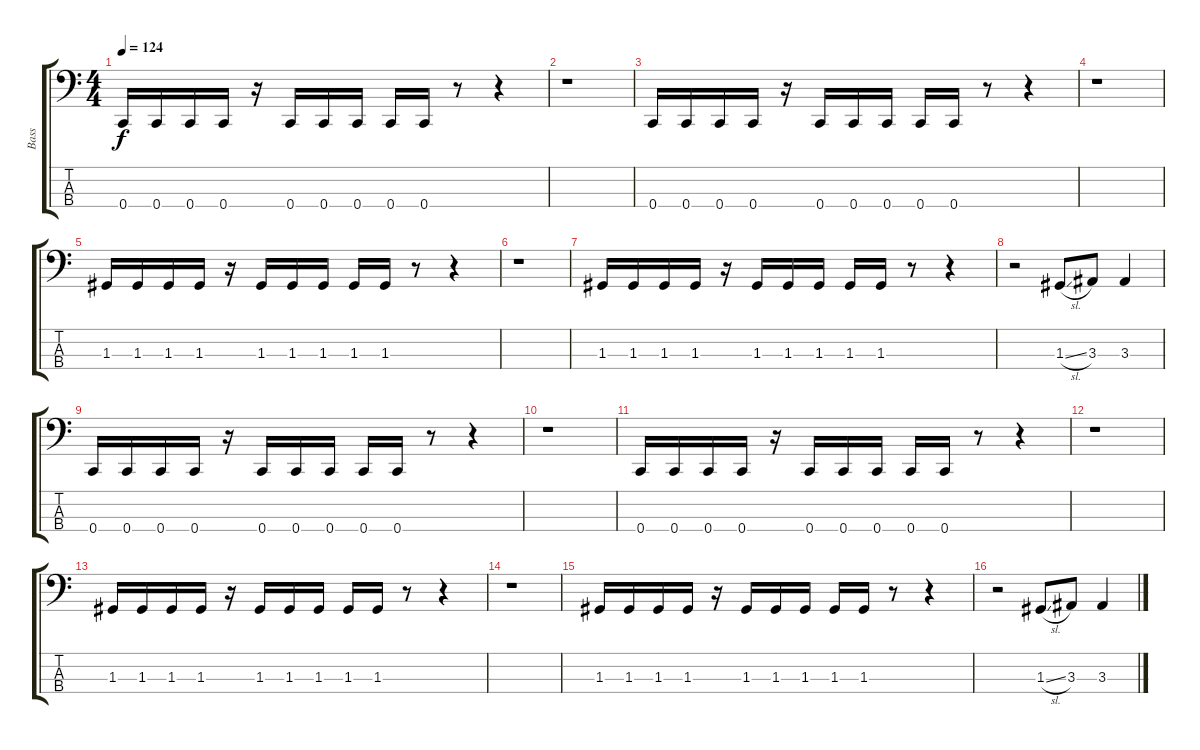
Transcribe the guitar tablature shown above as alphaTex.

\track ("Bass" "Bass") {instrument electricbasspick}
\staff {score tabs}
\tuning (F2 C2 G1 C1) {hide}
\ts (4 4)
\tempo 124
\clef f4
\ks c
0.4.16{dy f} 0.4.16 0.4.16 0.4.16 r.16 0.4.16 0.4.16 0.4.16 0.4.16 0.4.16 r.8 r.4 |
r.1 |
0.4.16 0.4.16 0.4.16 0.4.16 r.16 0.4.16 0.4.16 0.4.16 0.4.16 0.4.16 r.8 r.4 |
r.1 |
1.3.16 1.3.16 1.3.16 1.3.16 r.16 1.3.16 1.3.16 1.3.16 1.3.16 1.3.16 r.8 r.4 |
r.1 |
1.3.16 1.3.16 1.3.16 1.3.16 r.16 1.3.16 1.3.16 1.3.16 1.3.16 1.3.16 r.8 r.4 |
r.2 1.3{sl}.8 3.3.8 3.3.4 |
0.4.16 0.4.16 0.4.16 0.4.16 r.16 0.4.16 0.4.16 0.4.16 0.4.16 0.4.16 r.8 r.4 |
r.1 |
0.4.16 0.4.16 0.4.16 0.4.16 r.16 0.4.16 0.4.16 0.4.16 0.4.16 0.4.16 r.8 r.4 |
r.1 |
1.3.16 1.3.16 1.3.16 1.3.16 r.16 1.3.16 1.3.16 1.3.16 1.3.16 1.3.16 r.8 r.4 |
r.1 |
1.3.16 1.3.16 1.3.16 1.3.16 r.16 1.3.16 1.3.16 1.3.16 1.3.16 1.3.16 r.8 r.4 |
r.2 1.3{sl}.8 3.3.8 3.3.4
